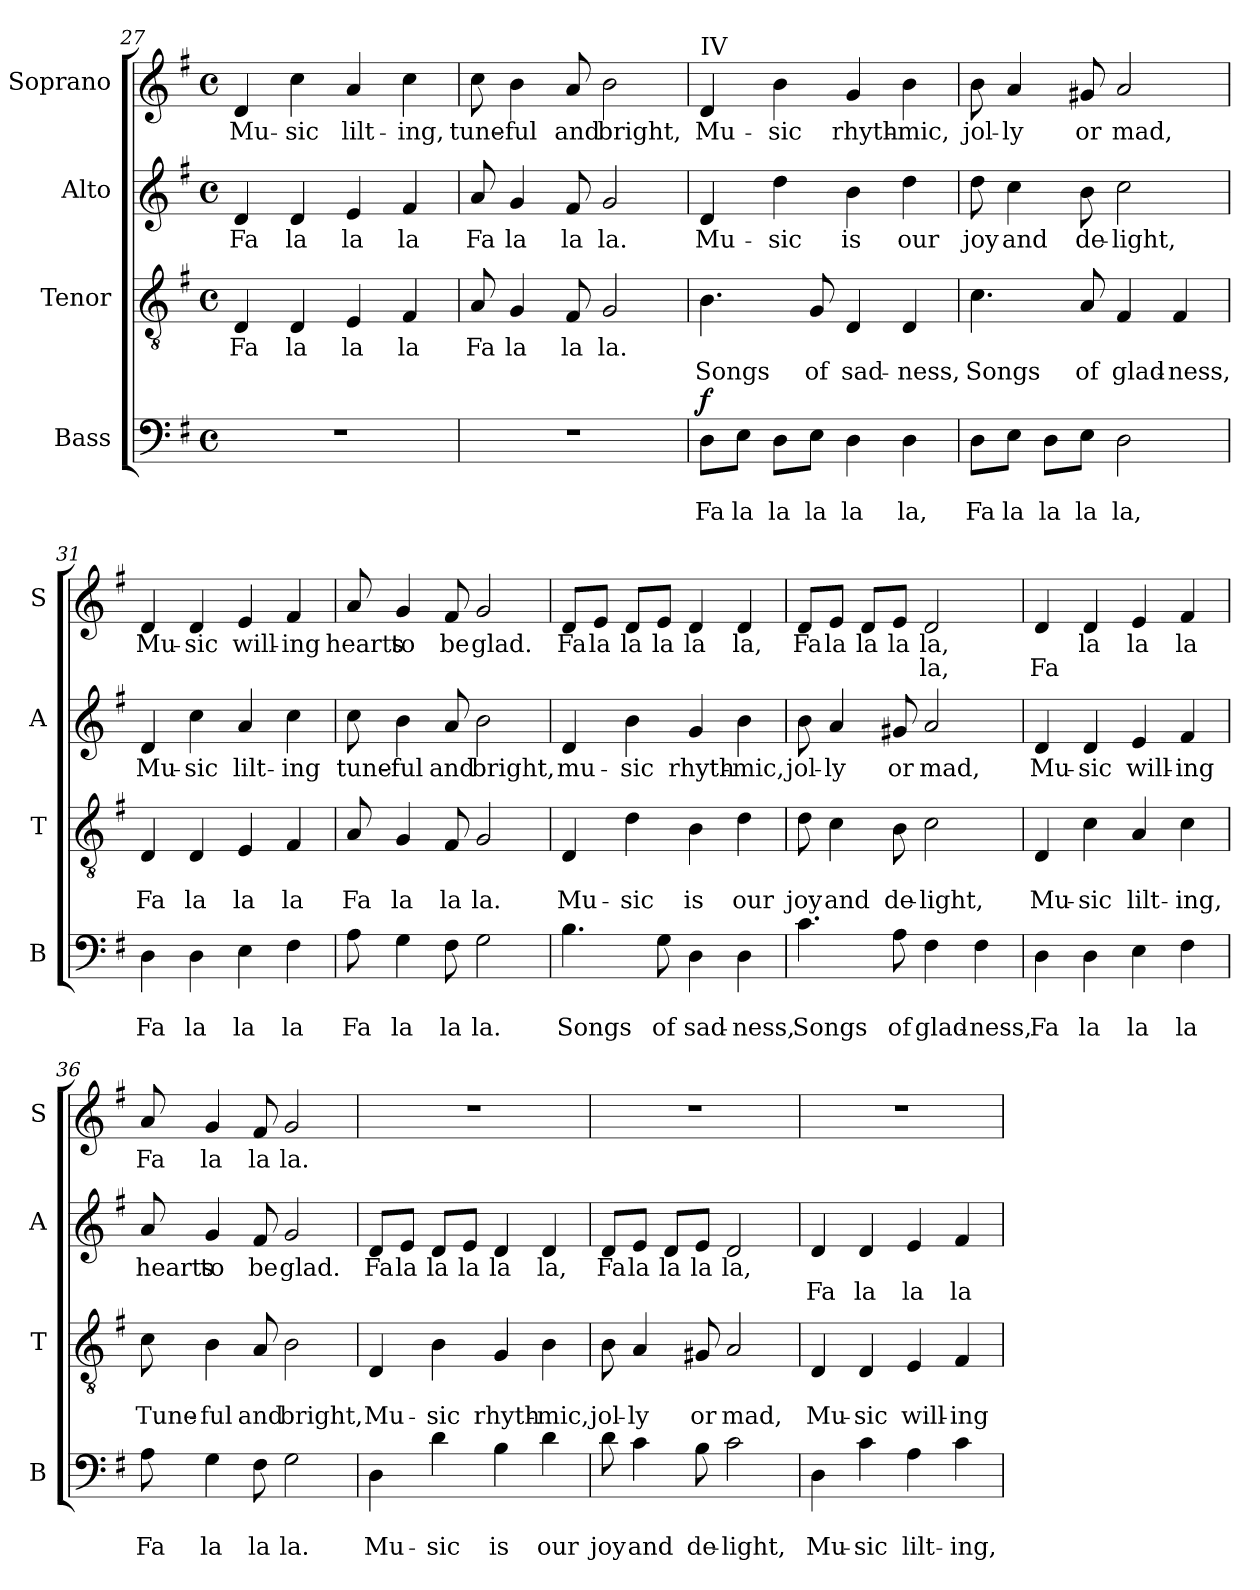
**kern	**text	**text	**dynam	**kern	**text	**text	**kern	**text	**text	**kern	**text	**text
*part4	*part4	*part4	*part4	*part3	*part3	*part3	*part2	*part2	*part2	*part1	*part1	*part1
*staff4	*staff4	*staff4	*staff4	*staff3	*staff3	*staff3	*staff2	*staff2	*staff2	*staff1	*staff1	*staff1
*I"Bass	*	*	*	*I"Tenor	*	*	*I"Alto	*	*	*I"Soprano	*	*
*I'B	*	*	*	*I'T	*	*	*I'A	*	*	*I'S	*	*
*clefF4	*	*	*	*clefGv2	*	*	*clefG2	*	*	*clefG2	*	*
*ITrd-7c-12	*	*	*	*ITrd-7c-12	*	*	*	*	*	*	*	*
*k[f#]	*	*	*	*k[f#]	*	*	*k[f#]	*	*	*k[f#]	*	*
*G:	*	*	*	*G:	*	*	*G:	*	*	*G:	*	*
*M4/4	*	*	*	*M4/4	*	*	*M4/4	*	*	*M4/4	*	*
*met(c)	*	*	*	*met(c)	*	*	*met(c)	*	*	*met(c)	*	*
=27	=27	=27	=27	=27	=27	=27	=27	=27	=27	=27	=27	=27
!	!	!	!	!	!LO:LY:b	!	!	!LO:LY:b	!	!	!LO:LY:b	!
1r	.	.	.	4d/	Fa	.	4d/	Fa	.	4d/	Mu-	.
!	!	!	!	!	!LO:LY:b	!	!	!LO:LY:b	!	!	!LO:LY:b	!
.	.	.	.	4d/	la	.	4d/	la	.	4cc\	-sic	.
!	!	!	!	!	!LO:LY:b	!	!	!LO:LY:b	!	!	!LO:LY:b	!
.	.	.	.	4e/	la	.	4e/	la	.	4a/	lilt-	.
!	!	!	!	!	!LO:LY:b	!	!	!LO:LY:b	!	!	!LO:LY:b	!
.	.	.	.	4f#/	la	.	4f#/	la	.	4cc\	-ing,	.
=28	=28	=28	=28	=28	=28	=28	=28	=28	=28	=28	=28	=28
!	!	!	!	!	!LO:LY:b	!	!	!LO:LY:b	!	!	!LO:LY:b	!
1r	.	.	.	8a/	Fa	.	8a/	Fa	.	8cc\	tune-	.
!	!	!	!	!	!LO:LY:b	!	!	!LO:LY:b	!	!	!LO:LY:b	!
.	.	.	.	4g/	la	.	4g/	la	.	4b\	-ful	.
!	!	!	!	!	!LO:LY:b	!	!	!LO:LY:b	!	!	!LO:LY:b	!
.	.	.	.	8f#/	la	.	8f#/	la	.	8a/	and	.
!	!	!	!	!	!LO:LY:b	!	!	!LO:LY:b	!	!	!LO:LY:b	!
.	.	.	.	2g/	la.	.	2g/	la.	.	2b\	bright,	.
!!LO:LB:g=z
=29	=29	=29	=29	=29	=29	=29	=29	=29	=29	=29	=29	=29
!	!	!	!	!	!	!	!	!	!	!LO:TX:a:t=IV	!	!
!	!	!LO:LY:b	!LO:DY:a	!	!	!LO:LY:b	!	!LO:LY:b	!	!	!LO:LY:b	!
8d\L	.	Fa	f	4.b\	.	Songs	4d/	Mu-	.	4d/	Mu-	.
!	!	!LO:LY:b	!	!	!	!	!	!	!	!	!	!
8e\J	.	la	.	.	.	.	.	.	.	.	.	.
!	!	!LO:LY:b	!	!	!	!	!	!LO:LY:b	!	!	!LO:LY:b	!
8d\L	.	la	.	.	.	.	4dd\	-sic	.	4b\	-sic	.
!	!	!LO:LY:b	!	!	!	!LO:LY:b	!	!	!	!	!	!
8e\J	.	la	.	8g/	.	of	.	.	.	.	.	.
!	!	!LO:LY:b	!	!	!	!LO:LY:b	!	!LO:LY:b	!	!	!LO:LY:b	!
4d\	.	la	.	4d/	.	sad-	4b\	is	.	4g/	rhyth-	.
!	!	!LO:LY:b	!	!	!	!LO:LY:b	!	!LO:LY:b	!	!	!LO:LY:b	!
4d\	.	la,	.	4d/	.	-ness,	4dd\	our	.	4b\	-mic,	.
=30	=30	=30	=30	=30	=30	=30	=30	=30	=30	=30	=30	=30
!	!	!LO:LY:b	!	!	!	!LO:LY:b	!	!LO:LY:b	!	!	!LO:LY:b	!
8d\L	.	Fa	.	4.cc\	.	Songs	8dd\	joy	.	8b\	jol-	.
!	!	!LO:LY:b	!	!	!	!	!	!LO:LY:b	!	!	!LO:LY:b	!
8e\J	.	la	.	.	.	.	4cc\	and	.	4a/	-ly	.
!	!	!LO:LY:b	!	!	!	!	!	!	!	!	!	!
8d\L	.	la	.	.	.	.	.	.	.	.	.	.
!	!	!LO:LY:b	!	!	!	!LO:LY:b	!	!LO:LY:b	!	!	!LO:LY:b	!
8e\J	.	la	.	8a/	.	of	8b\	de-	.	8g#X/	or	.
!	!	!LO:LY:b	!	!	!	!LO:LY:b	!	!LO:LY:b	!	!	!LO:LY:b	!
2d\	.	la,	.	4f#/	.	glad-	2cc\	-light,	.	2a/	mad,	.
!	!	!	!	!	!	!LO:LY:b	!	!	!	!	!	!
.	.	.	.	4f#/	.	-ness,	.	.	.	.	.	.
=31	=31	=31	=31	=31	=31	=31	=31	=31	=31	=31	=31	=31
!	!	!LO:LY:b	!	!	!	!LO:LY:b	!	!LO:LY:b	!	!	!LO:LY:b	!
4d\	.	Fa	.	4d/	.	Fa	4d/	Mu-	.	4d/	Mu-	.
!	!	!LO:LY:b	!	!	!	!LO:LY:b	!	!LO:LY:b	!	!	!LO:LY:b	!
4d\	.	la	.	4d/	.	la	4cc\	-sic	.	4d/	-sic	.
!	!	!LO:LY:b	!	!	!	!LO:LY:b	!	!LO:LY:b	!	!	!LO:LY:b	!
4e\	.	la	.	4e/	.	la	4a/	lilt-	.	4e/	will-	.
!	!	!LO:LY:b	!	!	!	!LO:LY:b	!	!LO:LY:b	!	!	!LO:LY:b	!
4f#\	.	la	.	4f#/	.	la	4cc\	-ing	.	4f#/	-ing	.
=32	=32	=32	=32	=32	=32	=32	=32	=32	=32	=32	=32	=32
!	!	!LO:LY:b	!	!	!	!LO:LY:b	!	!LO:LY:b	!	!	!LO:LY:b	!
8a\	.	Fa	.	8a/	.	Fa	8cc\	tune-	.	8a/	hearts	.
!	!	!LO:LY:b	!	!	!	!LO:LY:b	!	!LO:LY:b	!	!	!LO:LY:b	!
4g\	.	la	.	4g/	.	la	4b\	-ful	.	4g/	to	.
!	!	!LO:LY:b	!	!	!	!LO:LY:b	!	!LO:LY:b	!	!	!LO:LY:b	!
8f#\	.	la	.	8f#/	.	la	8a/	and	.	8f#/	be	.
!	!	!LO:LY:b	!	!	!	!LO:LY:b	!	!LO:LY:b	!	!	!LO:LY:b	!
2g\	.	la.	.	2g/	.	la.	2b\	bright,	.	2g/	glad.	.
!!LO:PB:g=z
=33	=33	=33	=33	=33	=33	=33	=33	=33	=33	=33	=33	=33
!	!	!LO:LY:b	!	!	!	!LO:LY:b	!	!LO:LY:b	!	!	!LO:LY:b	!
4.b\	.	Songs	.	4d/	.	Mu-	4d/	mu-	.	8d/L	Fa	.
!	!	!	!	!	!	!	!	!	!	!	!LO:LY:b	!
.	.	.	.	.	.	.	.	.	.	8e/J	la	.
!	!	!	!	!	!	!LO:LY:b	!	!LO:LY:b	!	!	!LO:LY:b	!
.	.	.	.	4dd\	.	-sic	4b\	-sic	.	8d/L	la	.
!	!	!LO:LY:b	!	!	!	!	!	!	!	!	!LO:LY:b	!
8g\	.	of	.	.	.	.	.	.	.	8e/J	la	.
!	!	!LO:LY:b	!	!	!	!LO:LY:b	!	!LO:LY:b	!	!	!LO:LY:b	!
4d\	.	sad-	.	4b\	.	is	4g/	rhyth-	.	4d/	la	.
!	!	!LO:LY:b	!	!	!	!LO:LY:b	!	!LO:LY:b	!	!	!LO:LY:b	!
4d\	.	-ness,	.	4dd\	.	our	4b\	-mic,	.	4d/	la,	.
=34	=34	=34	=34	=34	=34	=34	=34	=34	=34	=34	=34	=34
!	!	!LO:LY:b	!	!	!	!LO:LY:b	!	!LO:LY:b	!	!	!LO:LY:b	!
4.cc\	.	Songs	.	8dd\	.	joy	8b\	jol-	.	8d/L	Fa	.
!	!	!	!	!	!	!LO:LY:b	!	!LO:LY:b	!	!	!LO:LY:b	!
.	.	.	.	4cc\	.	and	4a/	-ly	.	8e/J	la	.
!	!	!	!	!	!	!	!	!	!	!	!LO:LY:b	!
.	.	.	.	.	.	.	.	.	.	8d/L	la	.
!	!	!LO:LY:b	!	!	!	!LO:LY:b	!	!LO:LY:b	!	!	!LO:LY:b	!
8a\	.	of	.	8b\	.	de-	8g#X/	or	.	8e/J	la	.
!	!	!LO:LY:b	!	!	!	!LO:LY:b	!	!LO:LY:b	!	!	!LO:LY:b	!LO:LY:b
4f#\	.	glad-	.	2cc\	.	-light,	2a/	mad,	.	2d/	la,	la,
!	!	!LO:LY:b	!	!	!	!	!	!	!	!	!	!
4f#\	.	-ness,	.	.	.	.	.	.	.	.	.	.
=35	=35	=35	=35	=35	=35	=35	=35	=35	=35	=35	=35	=35
!	!	!LO:LY:b	!	!	!	!LO:LY:b	!	!LO:LY:b	!	!	!	!LO:LY:b
4d\	.	Fa	.	4d/	.	Mu-	4d/	Mu-	.	4d/	.	Fa
!	!	!LO:LY:b	!	!	!	!LO:LY:b	!	!LO:LY:b	!	!	!LO:LY:b	!
4d\	.	la	.	4cc\	.	-sic	4d/	-sic	.	4d/	la	.
!	!	!LO:LY:b	!	!	!	!LO:LY:b	!	!LO:LY:b	!	!	!LO:LY:b	!
4e\	.	la	.	4a/	.	lilt-	4e/	will-	.	4e/	la	.
!	!	!LO:LY:b	!	!	!	!LO:LY:b	!	!LO:LY:b	!	!	!LO:LY:b	!
4f#\	.	la	.	4cc\	.	-ing,	4f#/	-ing	.	4f#/	la	.
=36	=36	=36	=36	=36	=36	=36	=36	=36	=36	=36	=36	=36
!	!	!LO:LY:b	!	!	!	!LO:LY:b	!	!LO:LY:b	!	!	!LO:LY:b	!
8a\	.	Fa	.	8cc\	.	Tune-	8a/	hearts	.	8a/	Fa	.
!	!	!LO:LY:b	!	!	!	!LO:LY:b	!	!LO:LY:b	!	!	!LO:LY:b	!
4g\	.	la	.	4b\	.	-ful	4g/	to	.	4g/	la	.
!	!	!LO:LY:b	!	!	!	!LO:LY:b	!	!LO:LY:b	!	!	!LO:LY:b	!
8f#\	.	la	.	8a/	.	and	8f#/	be	.	8f#/	la	.
!	!	!LO:LY:b	!	!	!	!LO:LY:b	!	!LO:LY:b	!	!	!LO:LY:b	!
2g\	.	la.	.	2b\	.	bright,	2g/	glad.	.	2g/	la.	.
!!LO:LB:g=z
=37	=37	=37	=37	=37	=37	=37	=37	=37	=37	=37	=37	=37
!	!	!LO:LY:b	!	!	!	!LO:LY:b	!	!LO:LY:b	!	!	!	!
4d\	.	Mu-	.	4d/	.	Mu-	8d/L	Fa	.	1r	.	.
!	!	!	!	!	!	!	!	!LO:LY:b	!	!	!	!
.	.	.	.	.	.	.	8e/J	la	.	.	.	.
!	!	!LO:LY:b	!	!	!	!LO:LY:b	!	!LO:LY:b	!	!	!	!
4dd\	.	-sic	.	4b\	.	-sic	8d/L	la	.	.	.	.
!	!	!	!	!	!	!	!	!LO:LY:b	!	!	!	!
.	.	.	.	.	.	.	8e/J	la	.	.	.	.
!	!	!LO:LY:b	!	!	!	!LO:LY:b	!	!LO:LY:b	!	!	!	!
4b\	.	is	.	4g/	.	rhyth-	4d/	la	.	.	.	.
!	!	!LO:LY:b	!	!	!	!LO:LY:b	!	!LO:LY:b	!	!	!	!
4dd\	.	our	.	4b\	.	-mic,	4d/	la,	.	.	.	.
=38	=38	=38	=38	=38	=38	=38	=38	=38	=38	=38	=38	=38
!	!	!LO:LY:b	!	!	!	!LO:LY:b	!	!LO:LY:b	!	!	!	!
8dd\	.	joy	.	8b\	.	jol-	8d/L	Fa	.	1r	.	.
!	!	!LO:LY:b	!	!	!	!LO:LY:b	!	!LO:LY:b	!	!	!	!
4cc\	.	and	.	4a/	.	-ly	8e/J	la	.	.	.	.
!	!	!	!	!	!	!	!	!LO:LY:b	!	!	!	!
.	.	.	.	.	.	.	8d/L	la	.	.	.	.
!	!	!LO:LY:b	!	!	!	!LO:LY:b	!	!LO:LY:b	!	!	!	!
8b\	.	de-	.	8g#X/	.	or	8e/J	la	.	.	.	.
!	!	!LO:LY:b	!	!	!	!LO:LY:b	!	!LO:LY:b	!	!	!	!
2cc\	.	-light,	.	2a/	.	mad,	2d/	la,	.	.	.	.
=39	=39	=39	=39	=39	=39	=39	=39	=39	=39	=39	=39	=39
!	!	!LO:LY:b	!	!	!	!LO:LY:b	!	!	!LO:LY:b	!	!	!
4d\	.	Mu-	.	4d/	.	Mu-	4d/	.	Fa	1r	.	.
!	!	!LO:LY:b	!	!	!	!LO:LY:b	!	!	!LO:LY:b	!	!	!
4cc\	.	-sic	.	4d/	.	-sic	4d/	.	la	.	.	.
!	!	!LO:LY:b	!	!	!	!LO:LY:b	!	!	!LO:LY:b	!	!	!
4a\	.	lilt-	.	4e/	.	will-	4e/	.	la	.	.	.
!	!	!LO:LY:b	!	!	!	!LO:LY:b	!	!	!LO:LY:b	!	!	!
4cc\	.	-ing,	.	4f#/	.	-ing	4f#/	.	la	.	.	.
=	=	=	=	=	=	=	=	=	=	=	=	=
*-	*-	*-	*-	*-	*-	*-	*-	*-	*-	*-	*-	*-
